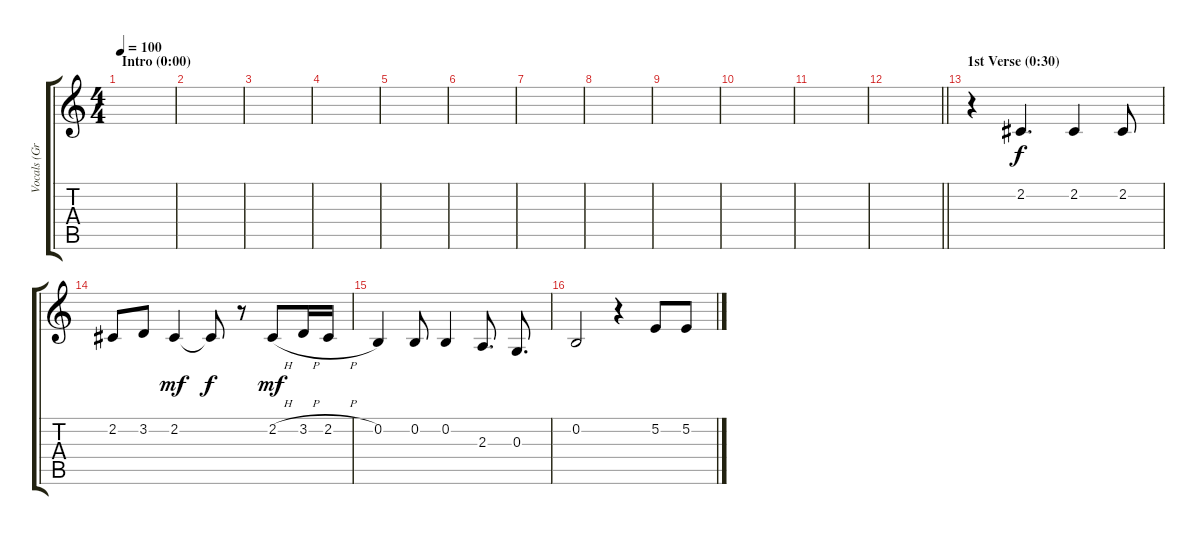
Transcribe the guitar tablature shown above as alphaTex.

\track ("Vocals (Grace Slick)" "Vocals (Gr") {instrument flute}
\staff {score tabs}
\tuning (E4 B3 G3 D3 A2 E2) {hide}
\ts (4 4)
\section ("" "Intro (0:00)")
\tempo 100
\clef g2
\ks c
|
|
|
|
|
|
|
|
|
|
|
\barLineRight lightlight
|
\section ("" "1st Verse (0:30)")
r.4 2.2.4{d} 2.2.4 2.2.8 |
2.2.8 3.2.8{dy f} 2.2.4{dy mf} 2.2{t}.8{dy f} r.8 2.2{h}.8{dy mf} 3.2{h}.16 2.2{h}.16 |
0.2.4 0.2.8 0.2.4 2.3.8{d} 0.3.8{d} |
0.2.2 r.4 5.2.8 5.2.8
